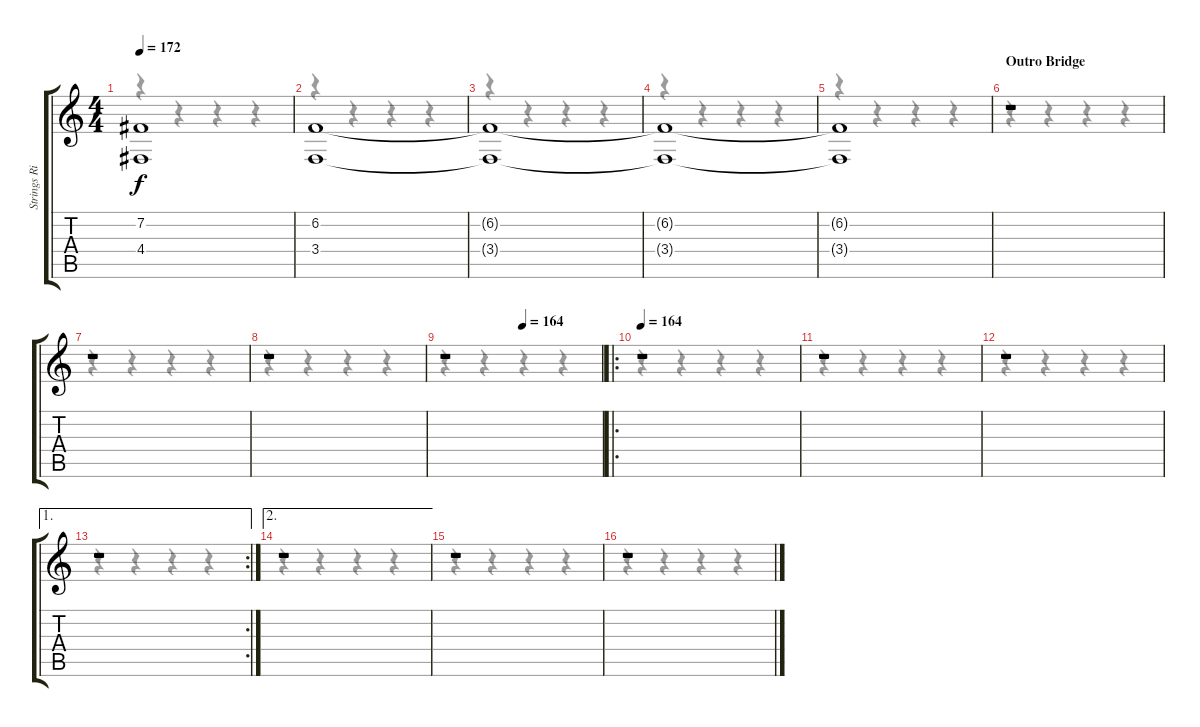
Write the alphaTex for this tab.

\track ("Strings Right" "Strings Ri") {instrument stringensemble2}
\staff {score tabs}
\tuning (E4 B3 G3 D3 A2 E2) {hide}
\voice
\ts (4 4)
\tempo 172
\clef g2
\ks c
(7.2 4.4).1{dy f} |
(6.2 3.4).1 |
(6.2{t} 3.4{t}).1 |
(6.2{t} 3.4{t}).1 |
(6.2{t} 3.4{t}).1 |
\section ("" "Outro Bridge")
r.1 |
r.1 |
r.1 |
\tempo (164 0.5)
r.1 |
\ro
\tempo 164
r.1 |
r.1 |
r.1 |
\ae 1
\rc 2
r.1 |
\ae 2
r.1 |
r.1 |
r.1
\voice
\clef g2
\ottava regular
\simile none
\ks c
r.4{dy f} r.4 r.4 r.4 |
r.4 r.4 r.4 r.4 |
r.4 r.4 r.4 r.4 |
r.4 r.4 r.4 r.4 |
r.4 r.4 r.4 r.4 |
r.4 r.4 r.4 r.4 |
r.4 r.4 r.4 r.4 |
r.4 r.4 r.4 r.4 |
r.4 r.4 r.4 r.4 |
r.4 r.4 r.4 r.4 |
r.4 r.4 r.4 r.4 |
r.4 r.4 r.4 r.4 |
r.4 r.4 r.4 r.4 |
r.4 r.4 r.4 r.4 |
r.4 r.4 r.4 r.4 |
r.4 r.4 r.4 r.4
